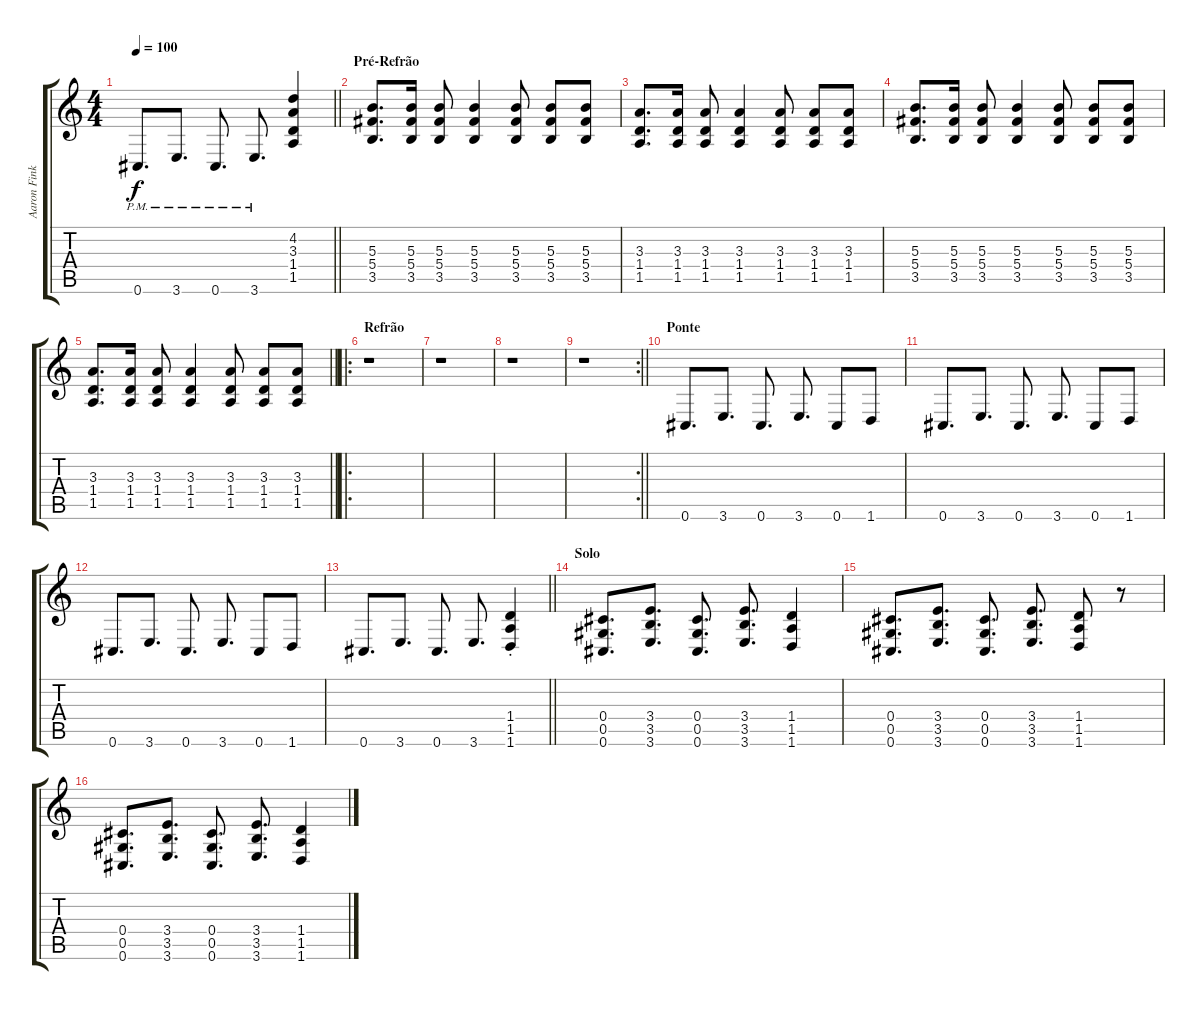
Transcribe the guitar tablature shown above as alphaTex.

\track ("Aaron Fink" "Aaron Fink") {instrument distortionguitar}
\staff {score tabs}
\tuning (Eb4 Bb3 Gb3 Db3 Ab2 Db2) {hide}
\ts (4 4)
\tempo 100
\clef g2
\barLineRight lightlight
\ks c
0.6{pm}.8{d dy f} 3.6{pm}.8{d} 0.6{pm}.8{d} 3.6{pm}.8{d} (4.2 3.3 1.4 1.5).4 |
\section ("" "Pré-Refrão")
(5.3 5.4 3.5).8{d} (5.3 5.4 3.5).16 (5.3 5.4 3.5).8 (5.3 5.4 3.5).4 (5.3 5.4 3.5).8 (5.3 5.4 3.5).8 (5.3 5.4 3.5).8 |
(3.3 1.4 1.5).8{d} (3.3 1.4 1.5).16 (3.3 1.4 1.5).8 (3.3 1.4 1.5).4 (3.3 1.4 1.5).8 (3.3 1.4 1.5).8 (3.3 1.4 1.5).8 |
(5.3 5.4 3.5).8{d} (5.3 5.4 3.5).16 (5.3 5.4 3.5).8 (5.3 5.4 3.5).4 (5.3 5.4 3.5).8 (5.3 5.4 3.5).8 (5.3 5.4 3.5).8 |
\barLineRight lightlight
(3.3 1.4 1.5).8{d} (3.3 1.4 1.5).16 (3.3 1.4 1.5).8 (3.3 1.4 1.5).4 (3.3 1.4 1.5).8 (3.3 1.4 1.5).8 (3.3 1.4 1.5).8 |
\ro
\section ("" "Refrão")
r.1 |
r.1 |
r.1 |
\rc 2
\barLineRight lightlight
r.1 |
\section ("" "Ponte")
0.6.8{d} 3.6.8{d} 0.6.8{d} 3.6.8{d} 0.6.8 1.6.8 |
0.6.8{d} 3.6.8{d} 0.6.8{d} 3.6.8{d} 0.6.8 1.6.8 |
0.6.8{d} 3.6.8{d} 0.6.8{d} 3.6.8{d} 0.6.8 1.6.8 |
\barLineRight lightlight
0.6.8{d} 3.6.8{d} 0.6.8{d} 3.6.8{d} (1.4{st} 1.5{st} 1.6{st}).4 |
\section ("" "Solo")
(0.4 0.5 0.6).8{d} (3.4 3.5 3.6).8{d} (0.4 0.5 0.6).8{d} (3.4 3.5 3.6).8{d} (1.4 1.5 1.6).4 |
(0.4 0.5 0.6).8{d} (3.4 3.5 3.6).8{d} (0.4 0.5 0.6).8{d} (3.4 3.5 3.6).8{d} (1.4 1.5 1.6).8 r.8 |
(0.4 0.5 0.6).8{d} (3.4 3.5 3.6).8{d} (0.4 0.5 0.6).8{d} (3.4 3.5 3.6).8{d} (1.4 1.5 1.6).4
